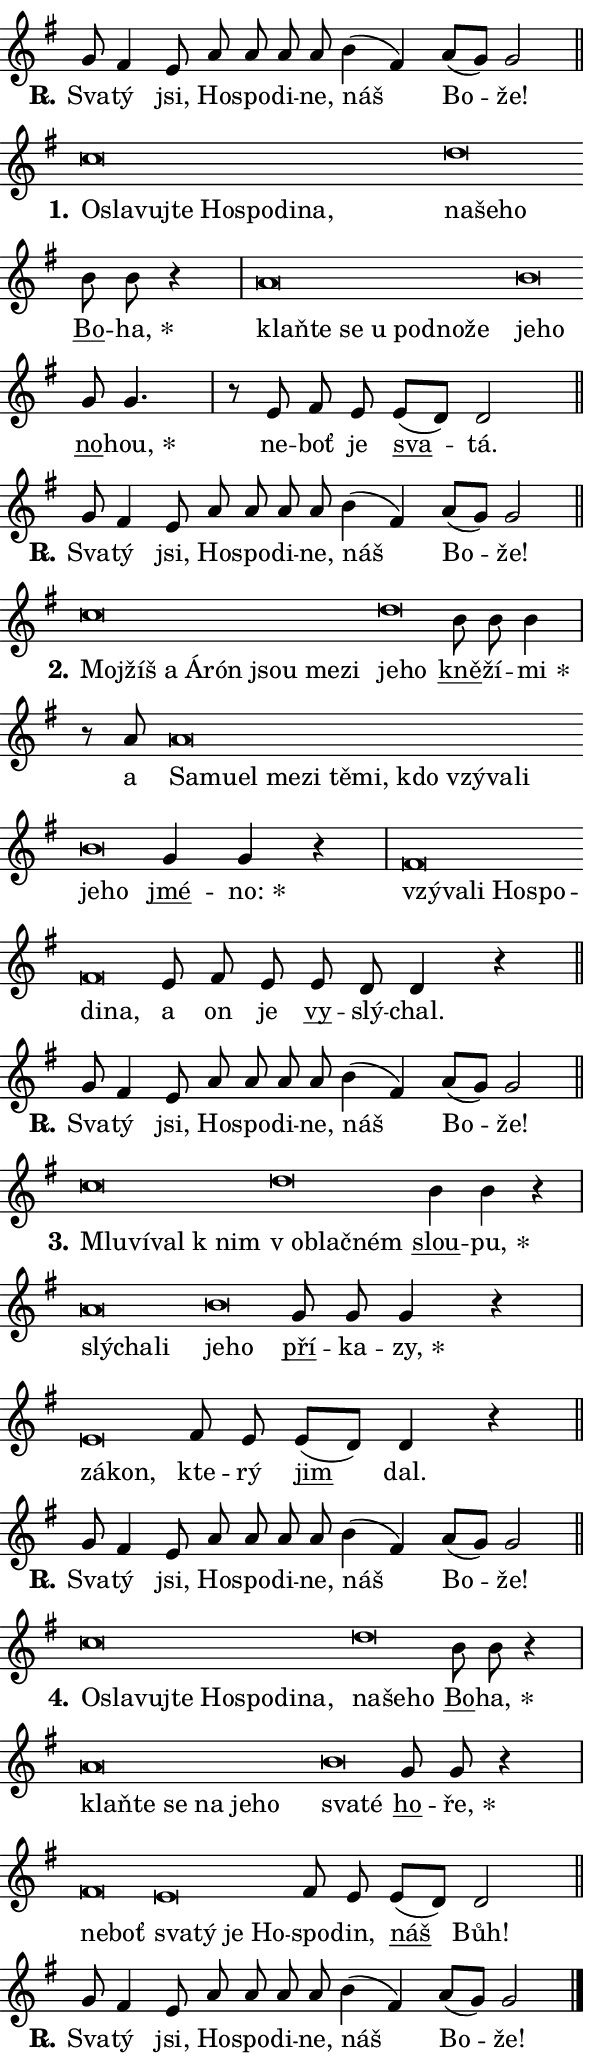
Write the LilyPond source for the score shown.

\version "2.24.0"
\header { tagline = "" }
\paper {
  indent = 0\cm
  top-margin = 0\cm
  right-margin = 0.13\cm % to fit lyric hyphens
  bottom-margin = 0\cm
  left-margin = 0\cm
  paper-width = 10\cm
  page-breaking = #ly:one-page-breaking
  system-system-spacing.basic-distance = #11
  score-system-spacing.basic-distance = #11
  ragged-last = ##f
}


%% Author: Thomas Morley
%% https://lists.gnu.org/archive/html/lilypond-user/2020-05/msg00002.html
#(define (line-position grob)
"Returns position of @var[grob} in current system:
   @code{'start}, if at first time-step
   @code{'end}, if at last time-step
   @code{'middle} otherwise
"
  (let* ((col (ly:item-get-column grob))
         (ln (ly:grob-object col 'left-neighbor))
         (rn (ly:grob-object col 'right-neighbor))
         (col-to-check-left (if (ly:grob? ln) ln col))
         (col-to-check-right (if (ly:grob? rn) rn col))
         (break-dir-left
           (and
             (ly:grob-property col-to-check-left 'non-musical #f)
             (ly:item-break-dir col-to-check-left)))
         (break-dir-right
           (and
             (ly:grob-property col-to-check-right 'non-musical #f)
             (ly:item-break-dir col-to-check-right))))
        (cond ((eqv? 1 break-dir-left) 'start)
              ((eqv? -1 break-dir-right) 'end)
              (else 'middle))))

#(define (tranparent-at-line-position vctor)
  (lambda (grob)
  "Relying on @code{line-position} select the relevant enry from @var{vctor}.
Used to determine transparency,"
    (case (line-position grob)
      ((end) (not (vector-ref vctor 0)))
      ((middle) (not (vector-ref vctor 1)))
      ((start) (not (vector-ref vctor 2))))))

noteHeadBreakVisibility =
#(define-music-function (break-visibility)(vector?)
"Makes @code{NoteHead}s transparent relying on @var{break-visibility}"
#{
  \override NoteHead.transparent =
    #(tranparent-at-line-position break-visibility)
#})

#(define delete-ledgers-for-transparent-note-heads
  (lambda (grob)
    "Reads whether a @code{NoteHead} is transparent.
If so this @code{NoteHead} is removed from @code{'note-heads} from
@var{grob}, which is supposed to be @code{LedgerLineSpanner}.
As a result ledgers are not printed for this @code{NoteHead}"
    (let* ((nhds-array (ly:grob-object grob 'note-heads))
           (nhds-list
             (if (ly:grob-array? nhds-array)
                 (ly:grob-array->list nhds-array)
                 '()))
           ;; Relies on the transparent-property being done before
           ;; Staff.LedgerLineSpanner.after-line-breaking is executed.
           ;; This is fragile ...
           (to-keep
             (remove
               (lambda (nhd)
                 (ly:grob-property nhd 'transparent #f))
               nhds-list)))
      ;; TODO find a better method to iterate over grob-arrays, similiar
      ;; to filter/remove etc for lists
      ;; For now rebuilt from scratch
      (set! (ly:grob-object grob 'note-heads)  '())
      (for-each
        (lambda (nhd)
          (ly:pointer-group-interface::add-grob grob 'note-heads nhd))
        to-keep))))

squashNotes = {
  \override NoteHead.X-extent = #'(-0.2 . 0.2)
  \override NoteHead.Y-extent = #'(-0.75 . 0)
  \override NoteHead.stencil =
    #(lambda (grob)
       (let ((pos (ly:grob-property grob 'staff-position)))
         (begin
           (if (< pos -7) (display "ERROR: Lower brevis then expected\n") (display ""))
           (if (<= pos -6) ly:text-interface::print ly:note-head::print))))
}
unSquashNotes = {
  \revert NoteHead.X-extent
  \revert NoteHead.Y-extent
  \revert NoteHead.stencil
}

hideNotes = \noteHeadBreakVisibility #begin-of-line-visible
unHideNotes = \noteHeadBreakVisibility #all-visible

% work-around for resetting accidentals
% https://lilypond.org/doc/v2.23/Documentation/notation/displaying-rhythms#unmetered-music
cadenzaMeasure = {
  \cadenzaOff
  \partial 1024 s1024
  \cadenzaOn
}

#(define-markup-command (accent layout props text) (markup?)
  "Underline accented syllable"
  (interpret-markup layout props
    #{\markup \override #'(offset . 4.3) \underline { #text }#}))

responsum = \markup \concat {
  "R" \hspace #-1.05 \path #0.1 #'((moveto 0 0.07) (lineto 0.9 0.8)) \hspace #0.05 "."
}

spaceSize = #0.6828661417322834 % exact space size for TeX Gyre Schola

\layout {
  \context {
    \Staff
    \remove "Time_signature_engraver"
    \override LedgerLineSpanner.after-line-breaking = #delete-ledgers-for-transparent-note-heads
  }
  \context {
    \Lyrics {
      \override LyricSpace.minimum-distance = \spaceSize
      \override LyricText.font-name = #"TeX Gyre Schola"
      \override LyricText.font-size = 1
      \override StanzaNumber.font-name = #"TeX Gyre Schola Bold"
      \override StanzaNumber.font-size = 1
    }
  }
  \context {
    \Score 
    \override NoteHead.text =
      #(lambda (grob) 
        (let ((pos (ly:grob-property grob 'staff-position)))
          #{\markup {
            \combine
              \halign #-0.55 \raise #(if (= pos -6) 0 0.5) \override #'(thickness . 2) \draw-line #'(3.2 . 0)
              \musicglyph "noteheads.sM1"
          }#}))
  }
}

% magnetic-lyrics.ily
%
%   written by
%     Jean Abou Samra <jean@abou-samra.fr>
%     Werner Lemberg <wl@gnu.org>
%
%   adapted by
%     Jiri Hon <jiri.hon@gmail.com>
%
% Version 2022-Apr-15

% https://www.mail-archive.com/lilypond-user@gnu.org/msg149350.html

#(define (Left_hyphen_pointer_engraver context)
   "Collect syllable-hyphen-syllable occurrences in lyrics and store
them in properties.  This engraver only looks to the left.  For
example, if the lyrics input is @code{foo -- bar}, it does the
following.

@itemize @bullet
@item
Set the @code{text} property of the @code{LyricHyphen} grob between
@q{foo} and @q{bar} to @code{foo}.

@item
Set the @code{left-hyphen} property of the @code{LyricText} grob with
text @q{foo} to the @code{LyricHyphen} grob between @q{foo} and
@q{bar}.
@end itemize

Use this auxiliary engraver in combination with the
@code{lyric-@/text::@/apply-@/magnetic-@/offset!} hook."
   (let ((hyphen #f)
         (text #f))
     (make-engraver
      (acknowledgers
       ((lyric-syllable-interface engraver grob source-engraver)
        (set! text grob)))
      (end-acknowledgers
       ((lyric-hyphen-interface engraver grob source-engraver)
        ;(when (not (grob::has-interface grob 'lyric-space-interface))
          (set! hyphen grob)));)
      ((stop-translation-timestep engraver)
       (when (and text hyphen)
         (ly:grob-set-object! text 'left-hyphen hyphen))
       (set! text #f)
       (set! hyphen #f)))))

#(define (lyric-text::apply-magnetic-offset! grob)
   "If the space between two syllables is less than the value in
property @code{LyricText@/.details@/.squash-threshold}, move the right
syllable to the left so that it gets concatenated with the left
syllable.

Use this function as a hook for
@code{LyricText@/.after-@/line-@/breaking} if the
@code{Left_@/hyphen_@/pointer_@/engraver} is active."
   (let ((hyphen (ly:grob-object grob 'left-hyphen #f)))
     (when hyphen
       (let ((left-text (ly:spanner-bound hyphen LEFT)))
         (when (grob::has-interface left-text 'lyric-syllable-interface)
           (let* ((common (ly:grob-common-refpoint grob left-text X))
                  (this-x-ext (ly:grob-extent grob common X))
                  (left-x-ext
                   (begin
                     ;; Trigger magnetism for left-text.
                     (ly:grob-property left-text 'after-line-breaking)
                     (ly:grob-extent left-text common X)))
                  ;; `delta` is the gap width between two syllables.
                  (delta (- (interval-start this-x-ext)
                            (interval-end left-x-ext)))
                  (details (ly:grob-property grob 'details))
                  (threshold (assoc-get 'squash-threshold details 0.2)))
             (when (< delta threshold)
               (let* (;; We have to manipulate the input text so that
                      ;; ligatures crossing syllable boundaries are not
                      ;; disabled.  For languages based on the Latin
                      ;; script this is essentially a beautification.
                      ;; However, for non-Western scripts it can be a
                      ;; necessity.
                      (lt (ly:grob-property left-text 'text))
                      (rt (ly:grob-property grob 'text))
                      (is-space (grob::has-interface hyphen 'lyric-space-interface))
                      (space (if is-space " " ""))
                      (extra-delta (if is-space spaceSize 0))
                      ;; Append new syllable.
                      (ltrt-space (if (and (string? lt) (string? rt))
                                (string-append lt space rt)
                                (make-concat-markup (list lt space rt))))
                      ;; Right-align `ltrt` to the right side.
                      (ltrt-space-markup (grob-interpret-markup
                               grob
                               (make-translate-markup
                                (cons (interval-length this-x-ext) 0)
                                (make-right-align-markup ltrt-space)))))
                 (begin
                   ;; Don't print `left-text`.
                   (ly:grob-set-property! left-text 'stencil #f)
                   ;; Set text and stencil (which holds all collected
                   ;; syllables so far) and shift it to the left.
                   (ly:grob-set-property! grob 'text ltrt-space)
                   (ly:grob-set-property! grob 'stencil ltrt-space-markup)
                   (ly:grob-translate-axis! grob (- (- delta extra-delta)) X))))))))))


#(define (lyric-hyphen::displace-bounds-first grob)
   ;; Make very sure this callback isn't triggered too early.
   (let ((left (ly:spanner-bound grob LEFT))
         (right (ly:spanner-bound grob RIGHT)))
     (ly:grob-property left 'after-line-breaking)
     (ly:grob-property right 'after-line-breaking)
     (ly:lyric-hyphen::print grob)))

squashThreshold = #0.4

\layout {
  \context {
    \Lyrics
    \consists #Left_hyphen_pointer_engraver
    \override LyricText.after-line-breaking =
      #lyric-text::apply-magnetic-offset!
    \override LyricHyphen.stencil = #lyric-hyphen::displace-bounds-first
    \override LyricText.details.squash-threshold = \squashThreshold
    \override LyricHyphen.minimum-distance = 0
    \override LyricHyphen.minimum-length = \squashThreshold
  }
}

squashText = \override LyricText.details.squash-threshold = 9999
unSquashText = \override LyricText.details.squash-threshold = \squashThreshold

leftText = \override LyricText.self-alignment-X = #LEFT
unLeftText = \revert LyricText.self-alignment-X

starOffset = #(lambda (grob) 
                (let ((x_offset (ly:self-alignment-interface::aligned-on-x-parent grob)))
                  (if (= x_offset 0) 0 (+ x_offset 1.2))))

star = #(define-music-function (syllable)(string?)
"Append star separator at the end of a syllable"
#{
  \once \override LyricText.X-offset = #starOffset
  \lyricmode { \markup {
    #syllable
    \override #'((font-name . "TeX Gyre Schola Bold")) \hspace #0.2 \lower #0.65 \larger "*"
  } }
#})

starAccent = #(define-music-function (syllable)(string?)
"Append star separator at the end of a syllable and make accent"
#{
  \once \override LyricText.X-offset = #starOffset
  \lyricmode { \markup {
    \accent #syllable
    \override #'((font-name . "TeX Gyre Schola Bold")) \hspace #0.2 \lower #0.65 \larger "*"
  } }
#})

breath = #(define-music-function (syllable)(string?)
"Append breathing indicator at the end of a syllable"
#{
  \lyricmode { \markup { #syllable "+" } }
#})

optionalBreath = #(define-music-function (syllable)(string?)
"Append optional breathing indicator at the end of a syllable"
#{
  \lyricmode { \markup { #syllable "(+)" } }
#})


\score {
    <<
        \new Voice = "melody" { \cadenzaOn \key g \major \relative { g'8 fis4 e8 a a a a \bar "" b4( fis) a8[( g)] g2 \cadenzaMeasure \bar "||" \break } }
        \new Lyrics \lyricsto "melody" { \lyricmode { \set stanza = \responsum
Sva -- tý jsi, Ho -- spo -- di -- ne, náš Bo -- že! } }
    >>
    \layout {}
}

\score {
    <<
        \new Voice = "melody" { \cadenzaOn \key g \major \relative { \squashNotes c''\breve*1/16 \hideNotes \breve*1/16 \bar "" \breve*1/16 \bar "" \breve*1/16 \bar "" \breve*1/16 \bar "" \breve*1/16 \bar "" \breve*1/16 \breve*1/16 \bar "" \unHideNotes \unSquashNotes \squashNotes d\breve*1/16 \hideNotes \breve*1/16 \breve*1/16 \bar "" \unHideNotes \unSquashNotes \bar "" b8 b r4 \cadenzaMeasure \bar "|" \squashNotes a\breve*1/16 \hideNotes \breve*1/16 \bar "" \breve*1/16 \bar "" \breve*1/16 \bar "" \breve*1/16 \bar "" \breve*1/16 \breve*1/16 \bar "" \unHideNotes \unSquashNotes \squashNotes b\breve*1/16 \hideNotes \breve*1/16 \bar "" \unHideNotes \unSquashNotes \bar "" g8 g4. \cadenzaMeasure \bar "|" r8 e8 fis8 e \bar "" e[( d)] d2 \cadenzaMeasure \bar "||" \break } }
        \new Lyrics \lyricsto "melody" { \lyricmode { \set stanza = "1."
\leftText O -- \squashText sla -- vuj -- te Ho -- spo -- di -- na, \unSquashText na -- \squashText še -- ho \unLeftText \unSquashText \markup \accent Bo -- \star ha, \leftText klaň -- \squashText te se u pod -- no -- že \unSquashText je -- \squashText ho \unLeftText \unSquashText \markup \accent no -- \star hou, ne -- boť je \markup \accent sva -- tá. } }
    >>
    \layout {}
}

\score {
    <<
        \new Voice = "melody" { \cadenzaOn \key g \major \relative { g'8 fis4 e8 a a a a \bar "" b4( fis) a8[( g)] g2 \cadenzaMeasure \bar "||" \break } }
        \new Lyrics \lyricsto "melody" { \lyricmode { \set stanza = \responsum
Sva -- tý jsi, Ho -- spo -- di -- ne, náš Bo -- že! } }
    >>
    \layout {}
}

\score {
    <<
        \new Voice = "melody" { \cadenzaOn \key g \major \relative { \squashNotes c''\breve*1/16 \hideNotes \breve*1/16 \bar "" \breve*1/16 \bar "" \breve*1/16 \bar "" \breve*1/16 \bar "" \breve*1/16 \bar "" \breve*1/16 \breve*1/16 \bar "" \unHideNotes \unSquashNotes \squashNotes d\breve*1/16 \hideNotes \breve*1/16 \bar "" \unHideNotes \unSquashNotes \bar "" b8 b b4 \cadenzaMeasure \bar "|" r8 a8 \squashNotes a\breve*1/16 \hideNotes \breve*1/16 \bar "" \breve*1/16 \bar "" \breve*1/16 \bar "" \breve*1/16 \bar "" \breve*1/16 \bar "" \breve*1/16 \bar "" \breve*1/16 \bar "" \breve*1/16 \bar "" \breve*1/16 \breve*1/16 \bar "" \unHideNotes \unSquashNotes \squashNotes b\breve*1/16 \hideNotes \breve*1/16 \bar "" \unHideNotes \unSquashNotes \bar "" g4 g r \cadenzaMeasure \bar "|" \squashNotes fis\breve*1/16 \hideNotes \breve*1/16 \bar "" \breve*1/16 \bar "" \breve*1/16 \bar "" \breve*1/16 \bar "" \breve*1/16 \breve*1/16 \bar "" \unHideNotes \unSquashNotes e8 fis8 e \bar "" e d d4 r \cadenzaMeasure \bar "||" \break } }
        \new Lyrics \lyricsto "melody" { \lyricmode { \set stanza = "2."
\leftText Moj -- \squashText žíš a Á -- rón jsou me -- zi \unSquashText je -- \squashText ho \unLeftText \unSquashText \markup \accent kně -- ží -- \star mi a \leftText Sa -- \squashText mu -- el me -- zi tě -- mi, kdo vzý -- va -- li \unSquashText je -- \squashText ho \unLeftText \unSquashText \markup \accent jmé -- \star no: \leftText vzý -- \squashText va -- li Ho -- spo -- di -- na, \unLeftText \unSquashText a on je \markup \accent vy -- slý -- chal. } }
    >>
    \layout {}
}

\score {
    <<
        \new Voice = "melody" { \cadenzaOn \key g \major \relative { g'8 fis4 e8 a a a a \bar "" b4( fis) a8[( g)] g2 \cadenzaMeasure \bar "||" \break } }
        \new Lyrics \lyricsto "melody" { \lyricmode { \set stanza = \responsum
Sva -- tý jsi, Ho -- spo -- di -- ne, náš Bo -- že! } }
    >>
    \layout {}
}

\score {
    <<
        \new Voice = "melody" { \cadenzaOn \key g \major \relative { \squashNotes c''\breve*1/16 \hideNotes \breve*1/16 \bar "" \breve*1/16 \breve*1/16 \bar "" \unHideNotes \unSquashNotes \squashNotes d\breve*1/16 \hideNotes \breve*1/16 \breve*1/16 \bar "" \unHideNotes \unSquashNotes \bar "" b4 b r \cadenzaMeasure \bar "|" \squashNotes a\breve*1/16 \hideNotes \breve*1/16 \breve*1/16 \bar "" \unHideNotes \unSquashNotes \squashNotes b\breve*1/16 \hideNotes \breve*1/16 \bar "" \unHideNotes \unSquashNotes \bar "" g8 g g4 r \cadenzaMeasure \bar "|" \squashNotes e\breve*1/16 \hideNotes \breve*1/16 \bar "" \unHideNotes \unSquashNotes fis8 e \bar "" e[( d)] d4 r \cadenzaMeasure \bar "||" \break } }
        \new Lyrics \lyricsto "melody" { \lyricmode { \set stanza = "3."
\leftText Mlu -- \squashText ví -- val "k nim" \unSquashText "v ob" -- \squashText lač -- ném \unLeftText \unSquashText \markup \accent slou -- \star pu, \leftText slý -- \squashText cha -- li \unSquashText je -- \squashText ho \unLeftText \unSquashText \markup \accent pří -- ka -- \star zy, \leftText zá -- \squashText kon, \unLeftText \unSquashText kte -- rý \markup \accent jim dal. } }
    >>
    \layout {}
}

\score {
    <<
        \new Voice = "melody" { \cadenzaOn \key g \major \relative { g'8 fis4 e8 a a a a \bar "" b4( fis) a8[( g)] g2 \cadenzaMeasure \bar "||" \break } }
        \new Lyrics \lyricsto "melody" { \lyricmode { \set stanza = \responsum
Sva -- tý jsi, Ho -- spo -- di -- ne, náš Bo -- že! } }
    >>
    \layout {}
}

\score {
    <<
        \new Voice = "melody" { \cadenzaOn \key g \major \relative { \squashNotes c''\breve*1/16 \hideNotes \breve*1/16 \bar "" \breve*1/16 \bar "" \breve*1/16 \bar "" \breve*1/16 \bar "" \breve*1/16 \bar "" \breve*1/16 \breve*1/16 \bar "" \unHideNotes \unSquashNotes \squashNotes d\breve*1/16 \hideNotes \breve*1/16 \breve*1/16 \bar "" \unHideNotes \unSquashNotes \bar "" b8 b r4 \cadenzaMeasure \bar "|" \squashNotes a\breve*1/16 \hideNotes \breve*1/16 \bar "" \breve*1/16 \bar "" \breve*1/16 \bar "" \breve*1/16 \breve*1/16 \bar "" \unHideNotes \unSquashNotes \squashNotes b\breve*1/16 \hideNotes \breve*1/16 \bar "" \unHideNotes \unSquashNotes \bar "" g8 g r4 \cadenzaMeasure \bar "|" \squashNotes fis\breve*1/16 \hideNotes \breve*1/16 \bar "" \unHideNotes \unSquashNotes \squashNotes e\breve*1/16 \hideNotes \breve*1/16 \bar "" \breve*1/16 \breve*1/16 \bar "" \unHideNotes \unSquashNotes fis8 e \bar "" e[( d)] d2 \cadenzaMeasure \bar "||" \break } }
        \new Lyrics \lyricsto "melody" { \lyricmode { \set stanza = "4."
\leftText O -- \squashText sla -- vuj -- te Ho -- spo -- di -- na, \unSquashText na -- \squashText še -- ho \unLeftText \unSquashText \markup \accent Bo -- \star ha, \leftText klaň -- \squashText te se na je -- ho \unSquashText sva -- \squashText té \unLeftText \unSquashText \markup \accent ho -- \star ře, \leftText ne -- \squashText boť \unSquashText sva -- \squashText tý je Ho -- \unLeftText \unSquashText spo -- din, \markup \accent náš Bůh! } }
    >>
    \layout {}
}

\score {
    <<
        \new Voice = "melody" { \cadenzaOn \key g \major \relative { g'8 fis4 e8 a a a a \bar "" b4( fis) a8[( g)] g2 \cadenzaMeasure \bar "||" \break } \bar "|." }
        \new Lyrics \lyricsto "melody" { \lyricmode { \set stanza = \responsum
Sva -- tý jsi, Ho -- spo -- di -- ne, náš Bo -- že! } }
    >>
    \layout {}
}
